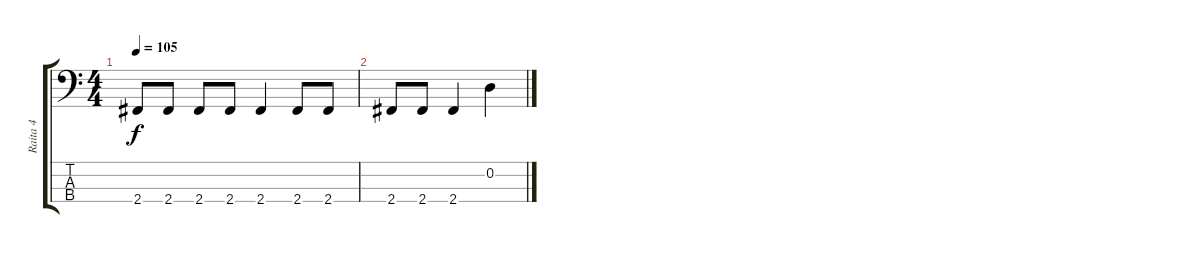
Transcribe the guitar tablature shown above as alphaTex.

\track ("Raita 4" "Raita 4") {instrument electricbassfinger}
\staff {score tabs}
\tuning (G2 D2 A1 E1) {hide}
\ts (4 4)
\tempo 105
\clef f4
\ks c
2.4.8{dy f} 2.4.8 2.4.8 2.4.8 2.4.4 2.4.8 2.4.8 |
2.4.8 2.4.8 2.4.4 0.2.4
